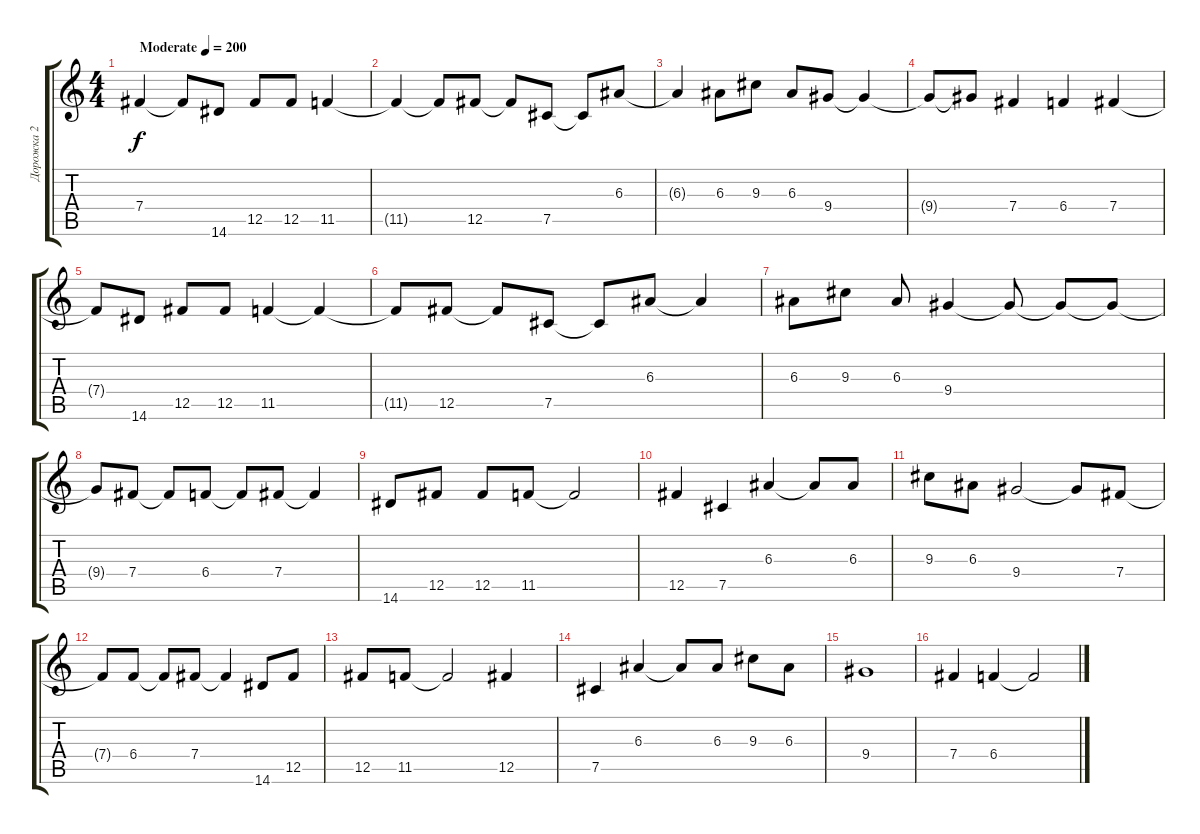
\track ("Дорожка 2" "Дорожка 2") {instrument overdrivenguitar}
\staff {score tabs}
\tuning (Db4 Ab3 E3 B2 Gb2 Db2) {hide}
\ts (4 4)
\tempo (200 "Moderate")
\tempo 160
\tempo (200 "Moderate")
\clef g2
\ks c
7.4.4{dy f instrument overdrivenguitar} 7.4{t}.8 14.6.8 12.5.8 12.5.8 11.5.4 |
11.5{t}.4 11.5{t}.8 12.5.8 12.5{t}.8 7.5.8 7.5{t}.8 6.3.8 |
6.3{t}.4 6.3.8 9.3.8 6.3.8 9.4.8 9.4{t}.4 |
9.4{t}.8 9.4{t}.8 7.4.4 6.4.4 7.4.4 |
7.4{t}.8 14.6.8 12.5.8 12.5.8 11.5.4 11.5{t}.4 |
11.5{t}.8 12.5.8 12.5{t}.8 7.5.8 7.5{t}.8 6.3.8 6.3{t}.4 |
6.3.8 9.3.8 6.3.8 9.4.4 9.4{t}.8 9.4{t}.8 9.4{t}.8 |
9.4{t}.8 7.4.8 7.4{t}.8 6.4.8 6.4{t}.8 7.4.8 7.4{t}.4 |
14.6.8 12.5.8 12.5.8 11.5.8 11.5{t}.2 |
12.5.4 7.5.4 6.3.4 6.3{t}.8 6.3.8 |
9.3.8 6.3.8 9.4.2 9.4{t}.8 7.4.8 |
7.4{t}.8 6.4.8 6.4{t}.8 7.4.8 7.4{t}.4 14.6.8 12.5.8 |
12.5.8 11.5.8 11.5{t}.2 12.5.4 |
7.5.4 6.3.4 6.3{t}.8 6.3.8 9.3.8 6.3.8 |
9.4.1 |
7.4.4 6.4.4 6.4{t}.2
